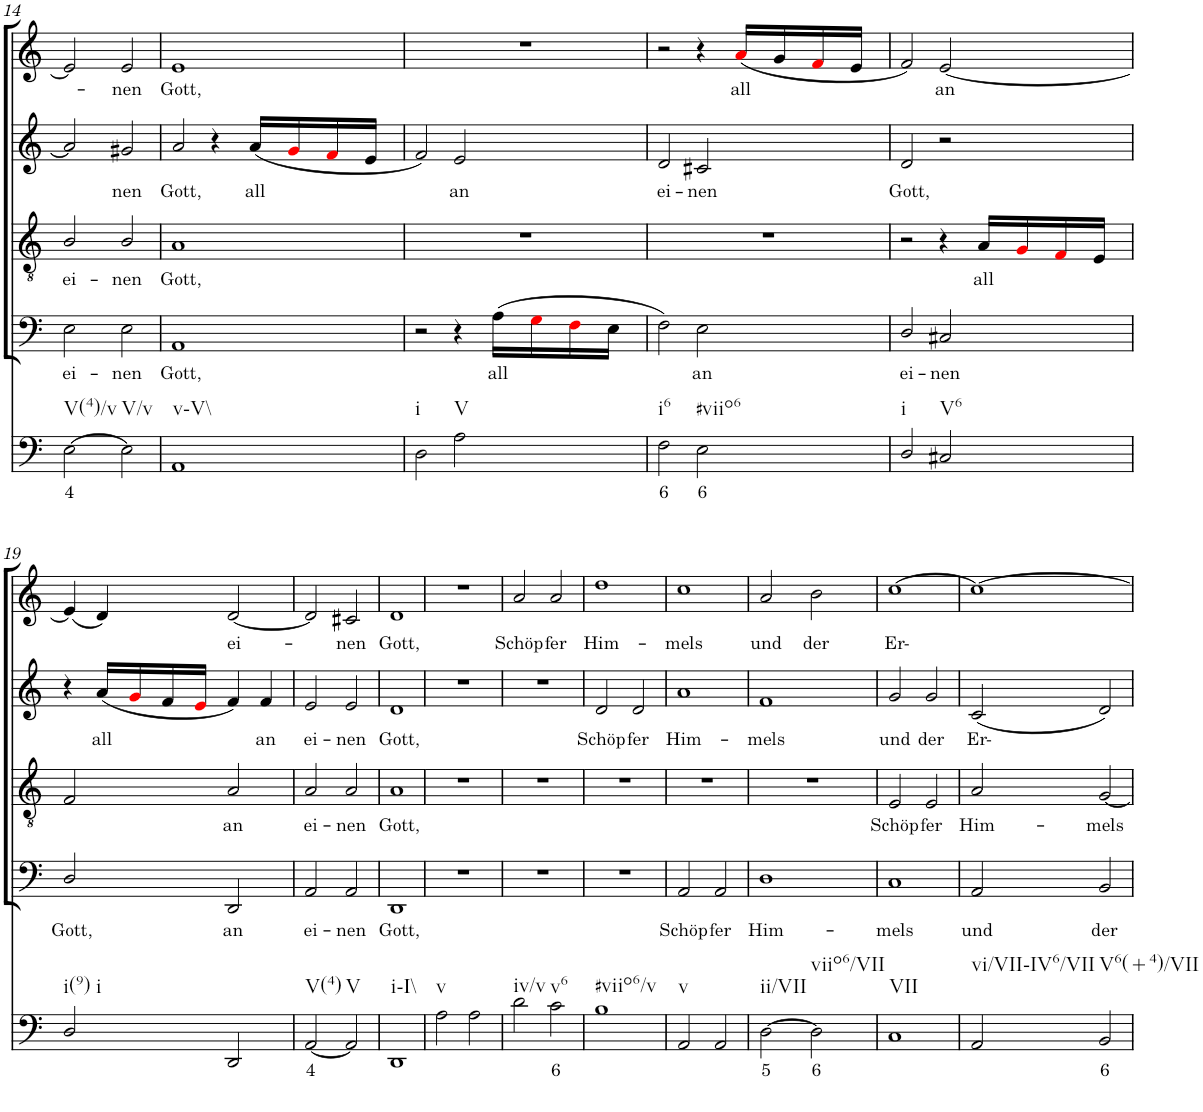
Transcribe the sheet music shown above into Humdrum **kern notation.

**kern	**text	**kern	**text	**kern	**text	**kern	**text	**kern	**text
*part5	*part5	*part4	*part4	*part3	*part3	*part2	*part2	*part1	*part1
*staff5	*staff5	*staff4	*staff4	*staff3	*staff3	*staff2	*staff2	*staff1	*staff1
*I"Continuo	*	*I"Bass	*	*I"Tenor	*	*I"Soprano II	*	*I"Soprano I	*
!!LO:PB:g=z
*clefF4	*	*clefF4	*	*clefGv2	*	*clefG2	*	*clefG2	*
*k[]	*	*k[]	*	*k[]	*	*k[]	*	*k[]	*
*M4/4	*	*M4/4	*	*M4/4	*	*M4/4	*	*M4/4	*
=14	=14	=14	=14	=14	=14	=14	=14	=14	=14
!LO:TX:b:t=V(4)/v	!	!	!	!	!	!	!	!	!
!	!LO:LY:b	!	!LO:LY:b	!	!LO:LY:b	!	!	!	!
[2E\	4	2E\	ei-	2B/	ei-	2a/]	.	2e/]	.
!LO:TX:b:t=V/v	!	!	!	!	!	!	!	!	!
!	!	!	!LO:LY:b	!	!LO:LY:b	!	!LO:LY:b	!	!LO:LY:b
2E\]	.	2E\	nen	2B/	nen	2g#X/	nen	2e/	nen
=15	=15	=15	=15	=15	=15	=15	=15	=15	=15
!LO:TX:b:t=v\\-V\\	!	!	!	!	!	!	!	!	!
!	!	!	!LO:LY:b	!	!LO:LY:b	!	!LO:LY:b	!	!LO:LY:b
1AA	.	1AA	Gott,	1A	Gott,	2a/	Gott,	1e	Gott,
.	.	.	.	.	.	4r	.	.	.
!	!	!	!	!	!	!	!LO:LY:b	!	!
.	.	.	.	.	.	(16a/LL	all	.	.
.	.	.	.	.	.	16gi/	.	.	.
.	.	.	.	.	.	16fi/	.	.	.
.	.	.	.	.	.	16e/JJ	.	.	.
=16	=16	=16	=16	=16	=16	=16	=16	=16	=16
!LO:TX:b:t=i	!	!	!	!	!	!	!	!	!
2D\	.	2r	.	1r	.	2f/)	.	1r	.
!LO:TX:b:t=V	!	!	!	!	!	!	!	!	!
!	!	!	!	!	!	!	!LO:LY:b	!	!
2A\	.	4r	.	.	.	2e/	an	.	.
!	!	!	!LO:LY:b	!	!	!	!	!	!
.	.	(16A\LL	all	.	.	.	.	.	.
.	.	16Gi\	.	.	.	.	.	.	.
.	.	16Fi\	.	.	.	.	.	.	.
.	.	16E\JJ	.	.	.	.	.	.	.
=17	=17	=17	=17	=17	=17	=17	=17	=17	=17
!LO:TX:b:t=i6	!	!	!	!	!	!	!	!	!
!	!LO:LY:b	!	!	!	!	!	!LO:LY:b	!	!
2F\	6	2F\)	.	1r	.	2d/	ei-	2r	.
!LO:TX:b:t=#viio6	!	!	!	!	!	!	!	!	!
!	!LO:LY:b	!	!LO:LY:b	!	!	!	!LO:LY:b	!	!
2E\	6	2E\	an	.	.	2c#X/	nen	4r	.
!	!	!	!	!	!	!	!	!	!LO:LY:b
.	.	.	.	.	.	.	.	(16ai/LL	all
.	.	.	.	.	.	.	.	16g/	.
.	.	.	.	.	.	.	.	16fi/	.
.	.	.	.	.	.	.	.	16e/JJ	.
=18	=18	=18	=18	=18	=18	=18	=18	=18	=18
!LO:TX:b:t=i	!	!	!	!	!	!	!	!	!
!	!	!	!LO:LY:b	!	!	!	!LO:LY:b	!	!
2D/	.	2D/	ei-	2r	.	2d/	Gott,	2f/)	.
!LO:TX:b:t=V6	!	!	!	!	!	!	!	!	!
!	!	!	!LO:LY:b	!	!	!	!	!	!LO:LY:b
2C#X/	.	2C#X/	nen	4r	.	2r	.	[2e/	an
!	!	!	!	!	!LO:LY:b	!	!	!	!
.	.	.	.	16A/LL	all	.	.	.	.
.	.	.	.	16Gi/	.	.	.	.	.
.	.	.	.	16Fi/	.	.	.	.	.
.	.	.	.	16E/JJ	.	.	.	.	.
!!LO:LB:g=z
=19	=19	=19	=19	=19	=19	=19	=19	=19	=19
!LO:TX:b:t=i(9)	!	!	!	!	!	!	!	!	!
!LO:TX:b:t=i	!	!	!	!	!	!	!	!	!
!	!	!	!LO:LY:b	!	!	!	!	!	!
2D/	.	2D/	Gott,	2F/	.	4r	.	(4e/]	.
!	!	!	!	!	!	!	!LO:LY:b	!	!
.	.	.	.	.	.	(16a/LL	all	4d/)	.
.	.	.	.	.	.	16gi/	.	.	.
.	.	.	.	.	.	16f/	.	.	.
.	.	.	.	.	.	16ei/JJ	.	.	.
!	!	!	!LO:LY:b	!	!LO:LY:b	!	!	!	!LO:LY:b
2DD/	.	2DD/	an	2A/	an	4f/)	.	[2d/	ei-
!	!	!	!	!	!	!	!LO:LY:b	!	!
.	.	.	.	.	.	4f/	an	.	.
=20	=20	=20	=20	=20	=20	=20	=20	=20	=20
!LO:TX:b:t=V(4)	!	!	!	!	!	!	!	!	!
!	!LO:LY:b	!	!LO:LY:b	!	!LO:LY:b	!	!LO:LY:b	!	!
[2AA/	4	2AA/	ei-	2A/	ei-	2e/	ei-	2d/]	.
!LO:TX:b:t=V	!	!	!	!	!	!	!	!	!
!	!	!	!LO:LY:b	!	!LO:LY:b	!	!LO:LY:b	!	!LO:LY:b
2AA/]	.	2AA/	nen	2A/	nen	2e/	nen	2c#X/	nen
=21	=21	=21	=21	=21	=21	=21	=21	=21	=21
!LO:TX:b:t=i\\-I\\	!	!	!	!	!	!	!	!	!
!	!	!	!LO:LY:b	!	!LO:LY:b	!	!LO:LY:b	!	!LO:LY:b
1DD	.	1DD	Gott,	1A	Gott,	1d	Gott,	1d	Gott,
=22	=22	=22	=22	=22	=22	=22	=22	=22	=22
!LO:TX:b:t=v	!	!	!	!	!	!	!	!	!
2A\	.	1r	.	1r	.	1r	.	1r	.
2A\	.	.	.	.	.	.	.	.	.
=23	=23	=23	=23	=23	=23	=23	=23	=23	=23
!LO:TX:b:t=iv/v	!	!	!	!	!	!	!	!	!
!	!	!	!	!	!	!	!	!	!LO:LY:b
2d\	.	1r	.	1r	.	1r	.	2a/	Schöp-
!LO:TX:b:t=v6	!	!	!	!	!	!	!	!	!
!	!LO:LY:b	!	!	!	!	!	!	!	!LO:LY:b
2c\	6	.	.	.	.	.	.	2a/	fer
=24	=24	=24	=24	=24	=24	=24	=24	=24	=24
!LO:TX:b:t=#viio6/v	!	!	!	!	!	!	!	!	!
!	!	!	!	!	!	!	!LO:LY:b	!	!LO:LY:b
1B	.	1r	.	1r	.	2d/	Schöp-	1dd	Him-
!	!	!	!	!	!	!	!LO:LY:b	!	!
.	.	.	.	.	.	2d/	fer	.	.
=25	=25	=25	=25	=25	=25	=25	=25	=25	=25
!LO:TX:b:t=v	!	!	!	!	!	!	!	!	!
!	!	!	!LO:LY:b	!	!	!	!LO:LY:b	!	!LO:LY:b
2AA/	.	2AA/	Schöp-	1r	.	1a	Him-	1cc	mels
!	!	!	!LO:LY:b	!	!	!	!	!	!
2AA/	.	2AA/	fer	.	.	.	.	.	.
=26	=26	=26	=26	=26	=26	=26	=26	=26	=26
!LO:TX:b:t=ii/VII	!	!	!	!	!	!	!	!	!
!	!LO:LY:b	!	!LO:LY:b	!	!	!	!LO:LY:b	!	!LO:LY:b
[2D\	5	1D	Him-	1r	.	1f	mels	2a/	und
!LO:TX:b:t=viio6/VII	!	!	!	!	!	!	!	!	!
!	!LO:LY:b	!	!	!	!	!	!	!	!LO:LY:b
2D\]	6	.	.	.	.	.	.	2b\	der
=27	=27	=27	=27	=27	=27	=27	=27	=27	=27
!LO:TX:b:t=VII	!	!	!	!	!	!	!	!	!
!	!	!	!LO:LY:b	!	!LO:LY:b	!	!LO:LY:b	!	!LO:LY:b
1C	.	1C	mels	2E/	Schöp-	2g/	und	[1cc	Er-
!	!	!	!	!	!LO:LY:b	!	!LO:LY:b	!	!
.	.	.	.	2E/	fer	2g/	der	.	.
=28	=28	=28	=28	=28	=28	=28	=28	=28	=28
!LO:TX:b:t=vi/VII-IV6/VII	!	!	!	!	!	!	!	!	!
!	!	!	!LO:LY:b	!	!LO:LY:b	!	!LO:LY:b	!	!
2AA/	.	2AA/	und	2A/	Him-	(2c/	Er-	1cc_	.
!LO:TX:b:t=V6(+4)/VII	!	!	!	!	!	!	!	!	!
!	!LO:LY:b	!	!LO:LY:b	!	!LO:LY:b	!	!	!	!
2BB/	6	2BB/	der	[2G/	mels	2d/)	.	.	.
=	=	=	=	=	=	=	=	=	=
*-	*-	*-	*-	*-	*-	*-	*-	*-	*-
